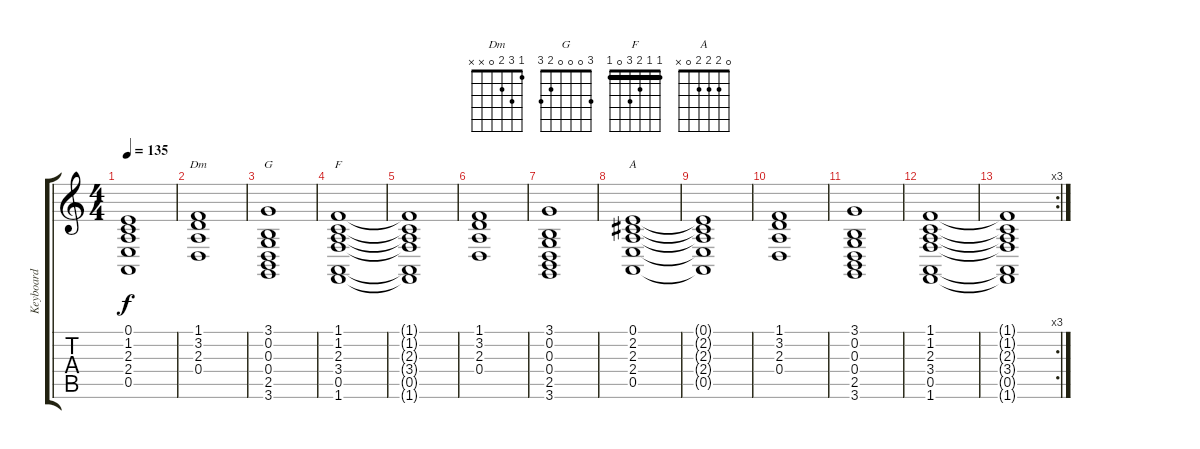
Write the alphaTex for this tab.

\track ("Keyboard" "Keyboard") {instrument stringensemble1}
\staff {score tabs}
\tuning (E4 B3 G3 D3 A2 E2) {hide}
\chord ("Dm" 1 3 2 0 x x)
\chord ("G" 3 0 0 0 2 3)
\chord ("F" 1 1 2 3 0 1) {barre 1}
\chord ("A" 0 2 2 2 0 x)
\ts (4 4)
\tempo 135
\clef g2
\ks c
(0.1{t} 1.2{t} 2.3{t} 2.4{t} 0.5{t}).1{dy f} |
(1.1 3.2 2.3 0.4).1{ch "Dm"} |
(3.1 0.2 0.3 0.4 2.5 3.6).1{ch "G"} |
(1.1 1.2 2.3 3.4 0.5 1.6).1{ch "F"} |
(1.1{t} 1.2{t} 2.3{t} 3.4{t} 0.5{t} 1.6{t}).1 |
(1.1 3.2 2.3 0.4).1 |
(3.1 0.2 0.3 0.4 2.5 3.6).1 |
(0.1 2.2 2.3 2.4 0.5).1{ch "A"} |
(0.1{t} 2.2{t} 2.3{t} 2.4{t} 0.5{t}).1 |
(1.1 3.2 2.3 0.4).1 |
(3.1 0.2 0.3 0.4 2.5 3.6).1 |
(1.1 1.2 2.3 3.4 0.5 1.6).1 |
\rc 3
(1.1{t} 1.2{t} 2.3{t} 3.4{t} 0.5{t} 1.6{t}).1
